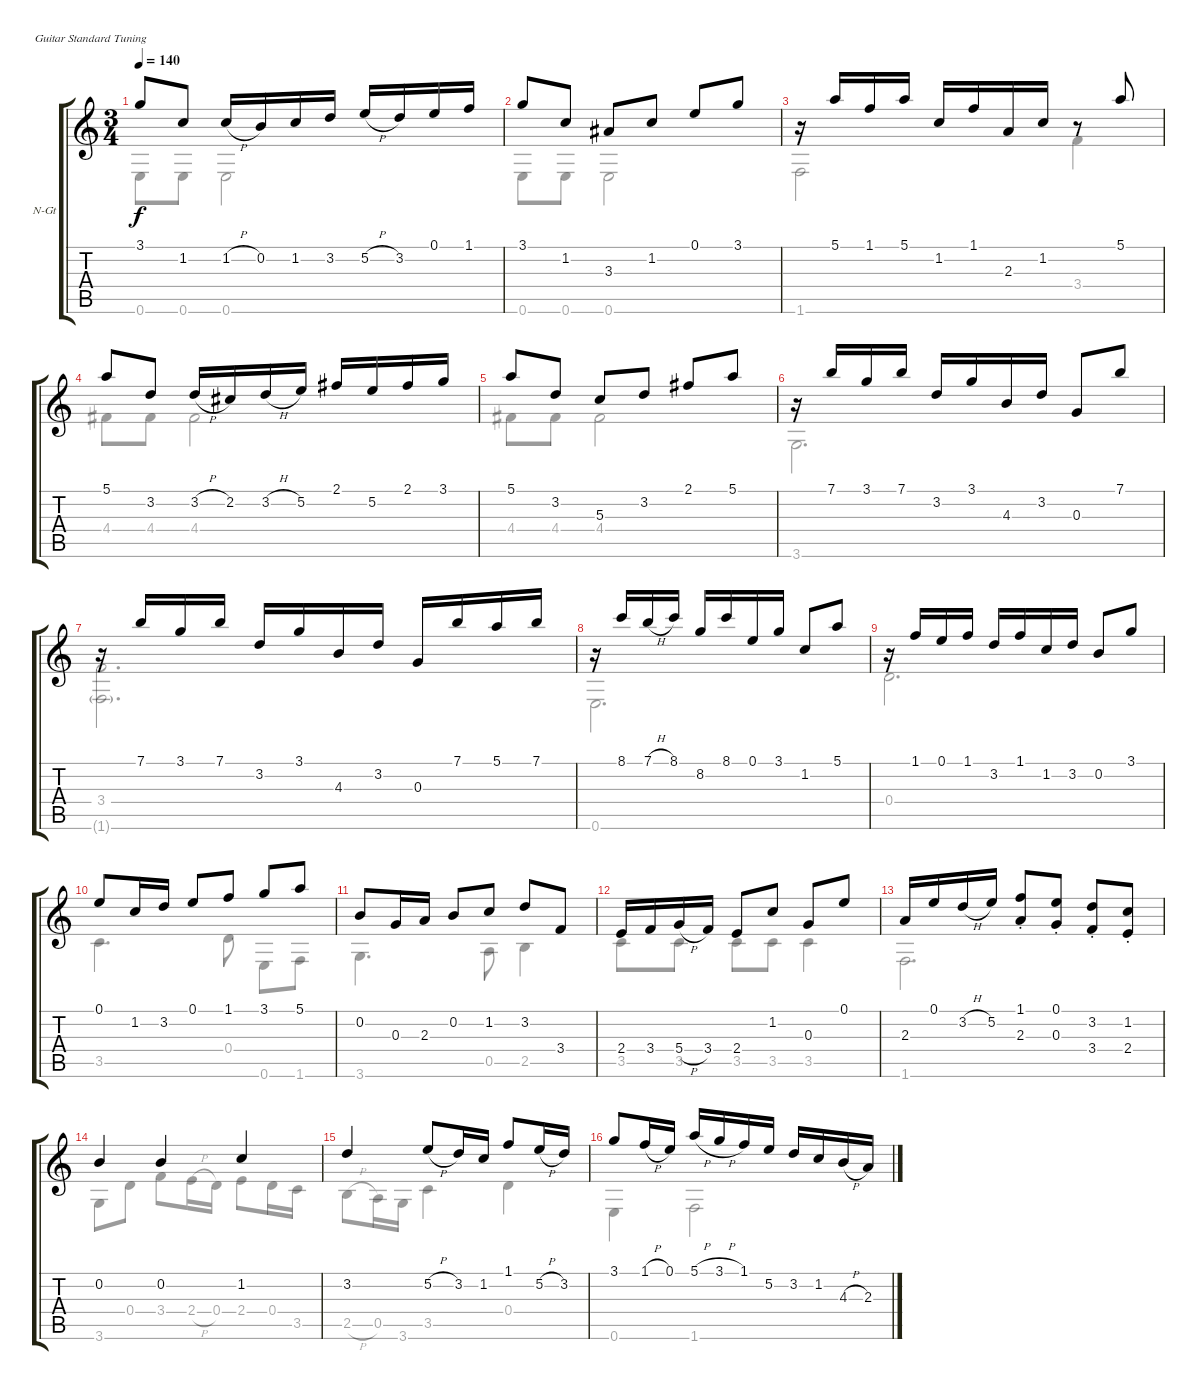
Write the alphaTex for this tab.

\bracketExtendMode groupsimilarinstruments
\firstSystemTrackNameOrientation horizontal
\otherSystemsTrackNameOrientation horizontal
\track ("Allegro" "N-Gt") {instrument acousticguitarnylon}
\staff {score tabs}
\tuning (E4 B3 G3 D3 A2 E2)
\voice
\ts (3 4)
\tempo 140
\clef g2
\ks c
3.1.8{dy f} 1.2.8 1.2{h}.16 0.2.16 1.2.16 3.2.16 5.2{h}.16 3.2.16 0.1.16 1.1.16 |
3.1.8 1.2.8 3.3.8 1.2.8 0.1.8 3.1.8 |
r.16 5.1.16 1.1.16 5.1.16 1.2.16 1.1.16 2.3.16 1.2.16 r.8 5.1.8 |
5.1.8 3.2.8 3.2{h}.16 2.2.16 3.2{h}.16 5.2.16 2.1.16 5.2.16 2.1.16 3.1.16 |
5.1.8 3.2.8 5.3.8 3.2.8 2.1.8 5.1.8 |
r.16 7.1.16 3.1.16 7.1.16 3.2.16 3.1.16 4.3.16 3.2.16 0.3.8 7.1.8 |
r.16 7.1.16 3.1.16 7.1.16 3.2.16 3.1.16 4.3.16 3.2.16 0.3.16 7.1.16 5.1.16 7.1.16 |
r.16 8.1.16 7.1{h}.16 8.1.16 8.2.16 8.1.16 0.1.16 3.1.16 1.2.8 5.1.8 |
r.16 1.1.16 0.1.16 1.1.16 3.2.16 1.1.16 1.2.16 3.2.16 0.2.8 3.1.8 |
0.1.8 1.2.16 3.2.16 0.1.8 1.1.8 3.1.8 5.1.8 |
0.2.8 0.3.16 2.3.16 0.2.8 1.2.8 3.2.8 3.4.8 |
2.4.16 3.4.16 5.4{h}.16 3.4.16 2.4.8 1.2.8 0.3.8 0.1.8 |
2.3.16 0.1.16 3.2{h}.16 5.2.16 (1.1{st} 2.3{st}).8 (0.1{st} 0.3{st}).8 (3.2{st} 3.4{st}).8 (1.2{st} 2.4{st}).8 |
0.2.4 0.2.4 1.2.4 |
3.2.4 5.2{h}.8 3.2.16 1.2.16 1.1.8 5.2{h}.16 3.2.16 |
3.1.8 1.1{h}.16 0.1.16 5.1{h}.16 3.1{h}.16 1.1.16 5.2.16 3.2.16 1.2.16 4.3{h}.16 2.3.16
\voice
\clef g2
\ottava regular
\simile none
\ks c
0.6.8{dy f} 0.6.8 0.6.2 |
0.6.8 0.6.8 0.6.2 |
1.6.2 3.4.4 |
4.4.8 4.4.8 4.4.2 |
4.4.8 4.4.8 4.4.2 |
3.6.2{d} |
(3.4 1.6{g}).2{d} |
0.6.2{d} |
0.4.2{d} |
3.5.4{d} 0.4.8 0.6.8 1.6.8 |
3.6.4{d} 0.5.8 2.5.4 |
3.5.8 3.5.8 3.5.8 3.5.8 3.5.4 |
1.6.2{d} |
3.6.8 0.4.8 3.4.8 2.4{h}.16 0.4.16 2.4.8 0.4.16 3.5.16 |
2.5{h}.8 0.5.16 3.6.16 3.5.4 0.4.4 |
0.6.4 1.6.2
